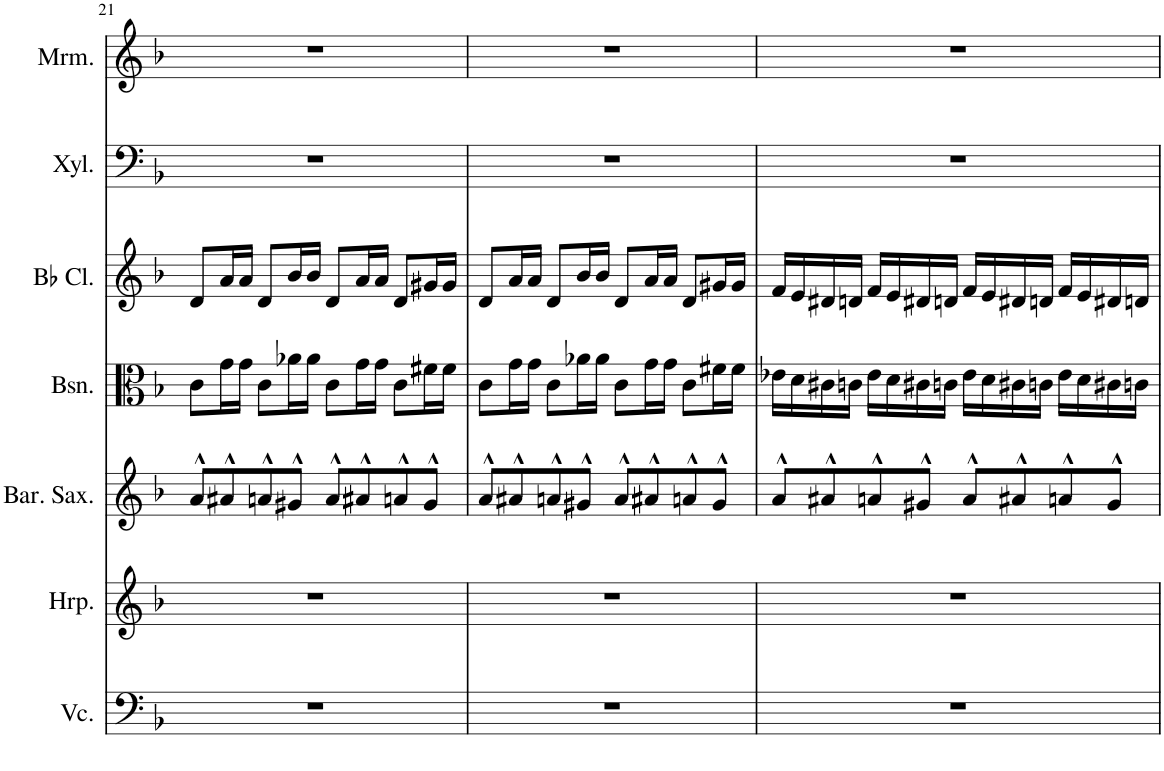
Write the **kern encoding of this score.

**kern	**kern	**kern	**kern	**kern	**kern	**kern
*part7	*part6	*part5	*part4	*part3	*part2	*part1
*staff7	*staff6	*staff5	*staff4	*staff3	*staff2	*staff1
*I"Violoncello	*I"Harp	*I"Baritone Saxophone	*I"Bassoon	*I"Bb Clarinet	*I"Xylophone	*I"Marimba
*I'Vc.	*I'Hrp.	*I'Bar. Sax.	*I'Bsn.	*I'Bb Cl.	*I'Xyl.	*I'Mrm.
!!LO:PB:g=z
*clefF4	*clefG2	*clefG2	*clefC3	*clefG2	*clefF4	*clefG2
*	*Trd8c14	*Trd12c21	*	*Trd1c2	*Trd-7c-12	*
*k[b-]	*k[b-]	*k[b-]	*k[b-]	*k[b-]	*k[b-]	*k[b-]
*M4/4	*M4/4	*M4/4	*M4/4	*M4/4	*M4/4	*M4/4
=21	=21	=21	=21	=21	=21	=21
1r	1r	8a^^/L	8c\L	8d/L	1r	1r
.	.	8a#X^^/	16g\L	16a/L	.	.
.	.	.	16g\JJ	16a/JJ	.	.
.	.	8an^^/	8c\L	8d/L	.	.
.	.	8g#X^^/J	16a-X\L	16b-/L	.	.
.	.	.	16a-\JJ	16b-/JJ	.	.
.	.	8a^^/L	8c\L	8d/L	.	.
.	.	8a#X^^/	16g\L	16a/L	.	.
.	.	.	16g\JJ	16a/JJ	.	.
.	.	8an^^/	8c\L	8d/L	.	.
.	.	8g#^^/J	16f#X\L	16g#X/L	.	.
.	.	.	16f#\JJ	16g#/JJ	.	.
=22	=22	=22	=22	=22	=22	=22
1r	1r	8a^^/L	8c\L	8d/L	1r	1r
.	.	8a#X^^/	16g\L	16a/L	.	.
.	.	.	16g\JJ	16a/JJ	.	.
.	.	8an^^/	8c\L	8d/L	.	.
.	.	8g#X^^/J	16a-X\L	16b-/L	.	.
.	.	.	16a-\JJ	16b-/JJ	.	.
.	.	8a^^/L	8c\L	8d/L	.	.
.	.	8a#X^^/	16g\L	16a/L	.	.
.	.	.	16g\JJ	16a/JJ	.	.
.	.	8an^^/	8c\L	8d/L	.	.
.	.	8g#^^/J	16f#X\L	16g#X/L	.	.
.	.	.	16f#\JJ	16g#/JJ	.	.
=23	=23	=23	=23	=23	=23	=23
1r	1r	8a^^/L	16e-X\LL	16f/LL	1r	1r
.	.	.	16d\	16e/	.	.
.	.	8a#X^^/	16c#X\	16d#X/	.	.
.	.	.	16cn\JJ	16dn/JJ	.	.
.	.	8an^^/	16e-\LL	16f/LL	.	.
.	.	.	16d\	16e/	.	.
.	.	8g#X^^/J	16c#X\	16d#X/	.	.
.	.	.	16cn\JJ	16dn/JJ	.	.
.	.	8a^^/L	16e-\LL	16f/LL	.	.
.	.	.	16d\	16e/	.	.
.	.	8a#X^^/	16c#X\	16d#X/	.	.
.	.	.	16cn\JJ	16dn/JJ	.	.
.	.	8an^^/	16e-\LL	16f/LL	.	.
.	.	.	16d\	16e/	.	.
.	.	8g#^^/J	16c#X\	16d#X/	.	.
.	.	.	16cn\JJ	16dn/JJ	.	.
=	=	=	=	=	=	=
*-	*-	*-	*-	*-	*-	*-
